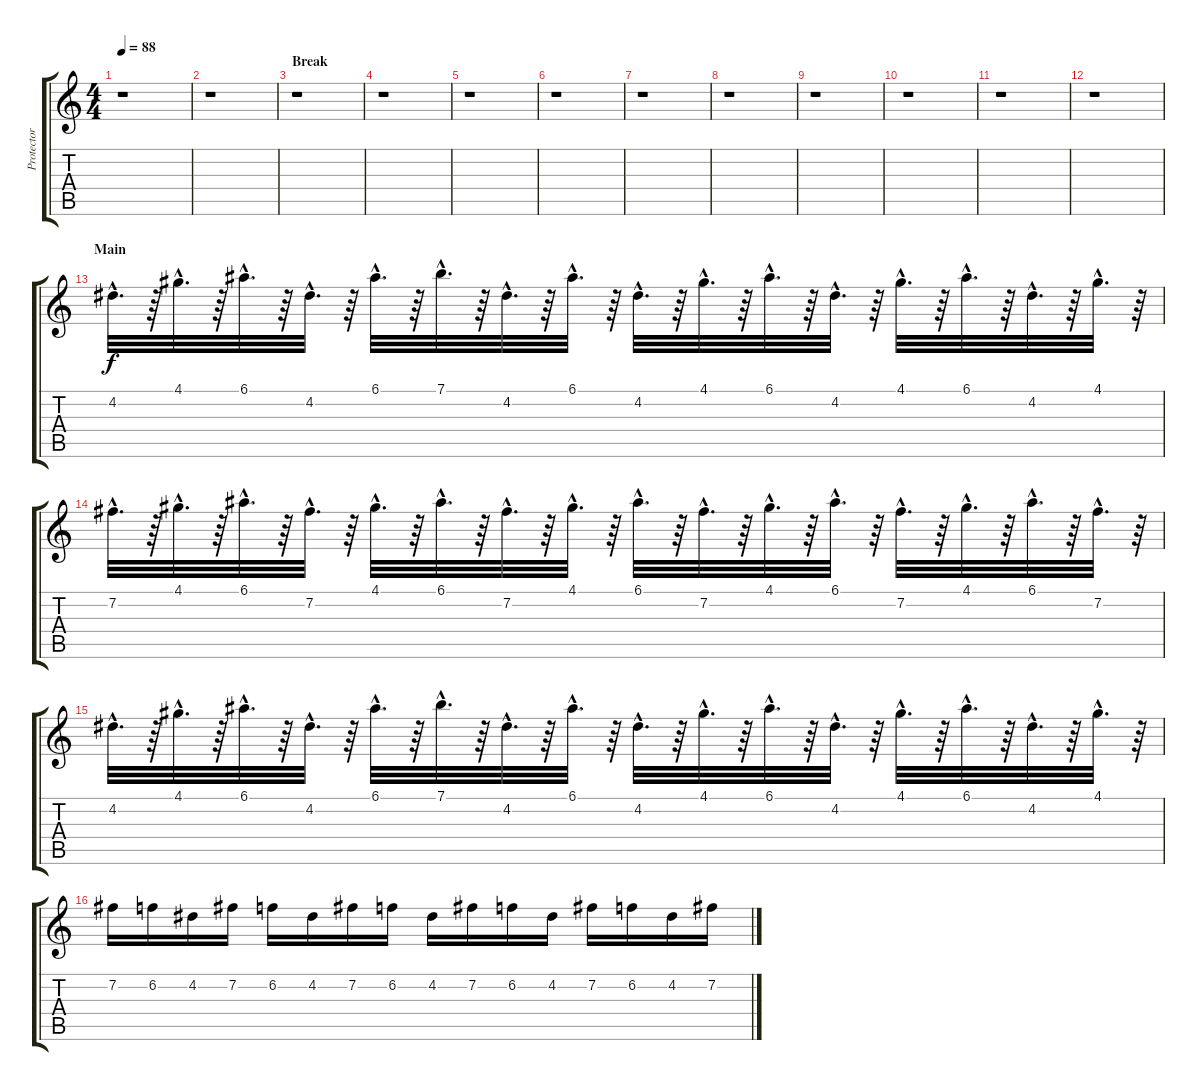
\track ("Protector (Lead Guitar)" "Protector ") {instrument distortionguitar}
\staff {score tabs}
\tuning (E4 B3 G3 D3 A2 E2) {hide}
\ts (4 4)
\tempo 88
\clef g2
\ks c
r.1{dy f} |
r.1 |
\section ("" "Break")
r.1 |
r.1 |
r.1 |
r.1 |
r.1 |
r.1 |
r.1 |
r.1 |
r.1 |
r.1 |
\section ("" "Main")
4.2{hac}.32{d} r.64 4.1{hac}.32{d} r.64 6.1{hac}.32{d} r.64 4.2{hac}.32{d} r.64 6.1{hac}.32{d} r.64 7.1{hac}.32{d} r.64 4.2{hac}.32{d} r.64 6.1{hac}.32{d} r.64 4.2{hac}.32{d} r.64 4.1{hac}.32{d} r.64 6.1{hac}.32{d} r.64 4.2{hac}.32{d} r.64 4.1{hac}.32{d} r.64 6.1{hac}.32{d} r.64 4.2{hac}.32{d} r.64 4.1{hac}.32{d} r.64 |
7.2{hac}.32{d} r.64 4.1{hac}.32{d} r.64 6.1{hac}.32{d} r.64 7.2{hac}.32{d} r.64 4.1{hac}.32{d} r.64 6.1{hac}.32{d} r.64 7.2{hac}.32{d} r.64 4.1{hac}.32{d} r.64 6.1{hac}.32{d} r.64 7.2{hac}.32{d} r.64 4.1{hac}.32{d} r.64 6.1{hac}.32{d} r.64 7.2{hac}.32{d} r.64 4.1{hac}.32{d} r.64 6.1{hac}.32{d} r.64 7.2{hac}.32{d} r.64 |
4.2{hac}.32{d} r.64 4.1{hac}.32{d} r.64 6.1{hac}.32{d} r.64 4.2{hac}.32{d} r.64 6.1{hac}.32{d} r.64 7.1{hac}.32{d} r.64 4.2{hac}.32{d} r.64 6.1{hac}.32{d} r.64 4.2{hac}.32{d} r.64 4.1{hac}.32{d} r.64 6.1{hac}.32{d} r.64 4.2{hac}.32{d} r.64 4.1{hac}.32{d} r.64 6.1{hac}.32{d} r.64 4.2{hac}.32{d} r.64 4.1{hac}.32{d} r.64 |
7.2.16 6.2.16 4.2.16 7.2.16 6.2.16 4.2.16 7.2.16 6.2.16 4.2.16 7.2.16 6.2.16 4.2.16 7.2.16 6.2.16 4.2.16 7.2.16
